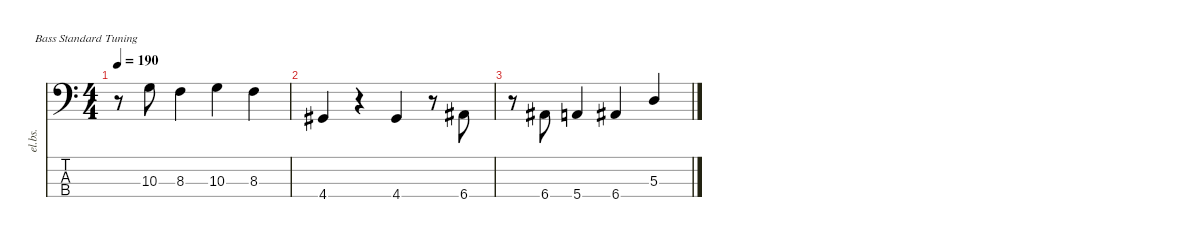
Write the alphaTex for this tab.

\defaultSystemsLayout 4
\hideDynamics
\bracketExtendMode nobrackets
\track ("Electric Bass" "el.bs.") {instrument electricbassfinger}
\staff {score tabs}
\tuning (G2 D2 A1 E1)
\ts (4 4)
\tempo 190
\clef f4
\ks c
r.8{dy mf beam Down} 10.3.8{beam Down} 8.3.4{beam Down} 10.3.4{beam Down} 8.3.4{beam Down} |
4.4{acc #}.4{beam Up} r.4{beam Down} 4.4{acc #}.4{beam Up} r.8{beam Down} 6.4{acc #}.8{beam Up} |
r.8{beam Down} 6.4{acc #}.8{beam Up} 5.4.4{beam Up} 6.4{acc #}.4{beam Up} 5.3.4{beam Up}
